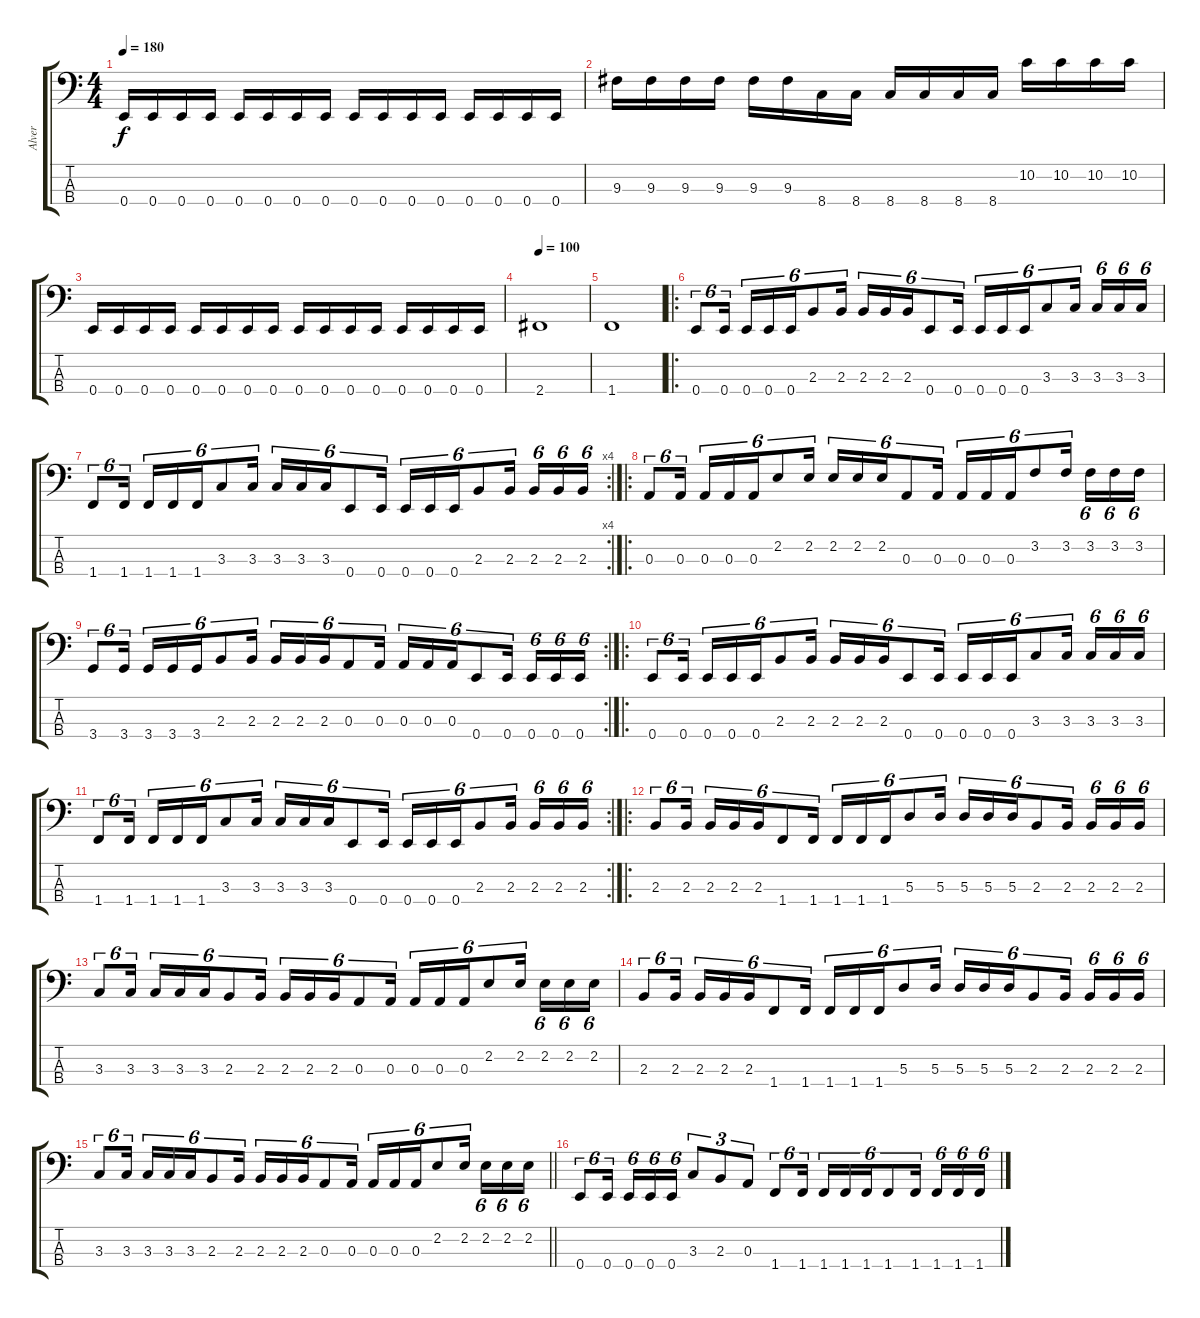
\track ("Alver" "Alver") {instrument electricbassfinger}
\staff {score tabs}
\tuning (G2 D2 A1 E1) {hide}
\ts (4 4)
\tempo 180
\clef f4
\ks c
0.4.16{dy f} 0.4.16 0.4.16 0.4.16 0.4.16 0.4.16 0.4.16 0.4.16 0.4.16 0.4.16 0.4.16 0.4.16 0.4.16 0.4.16 0.4.16 0.4.16 |
9.3.16 9.3.16 9.3.16 9.3.16 9.3.16 9.3.16 8.4.16 8.4.16 8.4.16 8.4.16 8.4.16 8.4.16 10.2.16 10.2.16 10.2.16 10.2.16 |
0.4.16 0.4.16 0.4.16 0.4.16 0.4.16 0.4.16 0.4.16 0.4.16 0.4.16 0.4.16 0.4.16 0.4.16 0.4.16 0.4.16 0.4.16 0.4.16 |
\tempo 100
2.4.1 |
1.4.1 |
\ro
0.4.8{tu (6 4)} 0.4.16{tu (6 4)} 0.4.16{tu (6 4)} 0.4.16{tu (6 4)} 0.4.16{tu (6 4)} 2.3.8{tu (6 4)} 2.3.16{tu (6 4)} 2.3.16{tu (6 4)} 2.3.16{tu (6 4)} 2.3.16{tu (6 4)} 0.4.8{tu (6 4)} 0.4.16{tu (6 4)} 0.4.16{tu (6 4)} 0.4.16{tu (6 4)} 0.4.16{tu (6 4)} 3.3.8{tu (6 4)} 3.3.16{tu (6 4)} 3.3.16{tu (6 4)} 3.3.16{tu (6 4)} 3.3.16{tu (6 4)} |
\rc 4
1.4.8{tu (6 4)} 1.4.16{tu (6 4)} 1.4.16{tu (6 4)} 1.4.16{tu (6 4)} 1.4.16{tu (6 4)} 3.3.8{tu (6 4)} 3.3.16{tu (6 4)} 3.3.16{tu (6 4)} 3.3.16{tu (6 4)} 3.3.16{tu (6 4)} 0.4.8{tu (6 4)} 0.4.16{tu (6 4)} 0.4.16{tu (6 4)} 0.4.16{tu (6 4)} 0.4.16{tu (6 4)} 2.3.8{tu (6 4)} 2.3.16{tu (6 4)} 2.3.16{tu (6 4)} 2.3.16{tu (6 4)} 2.3.16{tu (6 4)} |
\ro
0.3.8{tu (6 4)} 0.3.16{tu (6 4)} 0.3.16{tu (6 4)} 0.3.16{tu (6 4)} 0.3.16{tu (6 4)} 2.2.8{tu (6 4)} 2.2.16{tu (6 4)} 2.2.16{tu (6 4)} 2.2.16{tu (6 4)} 2.2.16{tu (6 4)} 0.3.8{tu (6 4)} 0.3.16{tu (6 4)} 0.3.16{tu (6 4)} 0.3.16{tu (6 4)} 0.3.16{tu (6 4)} 3.2.8{tu (6 4)} 3.2.16{tu (6 4)} 3.2.16{tu (6 4)} 3.2.16{tu (6 4)} 3.2.16{tu (6 4)} |
\rc 2
3.4.8{tu (6 4)} 3.4.16{tu (6 4)} 3.4.16{tu (6 4)} 3.4.16{tu (6 4)} 3.4.16{tu (6 4)} 2.3.8{tu (6 4)} 2.3.16{tu (6 4)} 2.3.16{tu (6 4)} 2.3.16{tu (6 4)} 2.3.16{tu (6 4)} 0.3.8{tu (6 4)} 0.3.16{tu (6 4)} 0.3.16{tu (6 4)} 0.3.16{tu (6 4)} 0.3.16{tu (6 4)} 0.4.8{tu (6 4)} 0.4.16{tu (6 4)} 0.4.16{tu (6 4)} 0.4.16{tu (6 4)} 0.4.16{tu (6 4)} |
\ro
0.4.8{tu (6 4)} 0.4.16{tu (6 4)} 0.4.16{tu (6 4)} 0.4.16{tu (6 4)} 0.4.16{tu (6 4)} 2.3.8{tu (6 4)} 2.3.16{tu (6 4)} 2.3.16{tu (6 4)} 2.3.16{tu (6 4)} 2.3.16{tu (6 4)} 0.4.8{tu (6 4)} 0.4.16{tu (6 4)} 0.4.16{tu (6 4)} 0.4.16{tu (6 4)} 0.4.16{tu (6 4)} 3.3.8{tu (6 4)} 3.3.16{tu (6 4)} 3.3.16{tu (6 4)} 3.3.16{tu (6 4)} 3.3.16{tu (6 4)} |
\rc 2
1.4.8{tu (6 4)} 1.4.16{tu (6 4)} 1.4.16{tu (6 4)} 1.4.16{tu (6 4)} 1.4.16{tu (6 4)} 3.3.8{tu (6 4)} 3.3.16{tu (6 4)} 3.3.16{tu (6 4)} 3.3.16{tu (6 4)} 3.3.16{tu (6 4)} 0.4.8{tu (6 4)} 0.4.16{tu (6 4)} 0.4.16{tu (6 4)} 0.4.16{tu (6 4)} 0.4.16{tu (6 4)} 2.3.8{tu (6 4)} 2.3.16{tu (6 4)} 2.3.16{tu (6 4)} 2.3.16{tu (6 4)} 2.3.16{tu (6 4)} |
\ro
2.3.8{tu (6 4)} 2.3.16{tu (6 4)} 2.3.16{tu (6 4)} 2.3.16{tu (6 4)} 2.3.16{tu (6 4)} 1.4.8{tu (6 4)} 1.4.16{tu (6 4)} 1.4.16{tu (6 4)} 1.4.16{tu (6 4)} 1.4.16{tu (6 4)} 5.3.8{tu (6 4)} 5.3.16{tu (6 4)} 5.3.16{tu (6 4)} 5.3.16{tu (6 4)} 5.3.16{tu (6 4)} 2.3.8{tu (6 4)} 2.3.16{tu (6 4)} 2.3.16{tu (6 4)} 2.3.16{tu (6 4)} 2.3.16{tu (6 4)} |
3.3.8{tu (6 4)} 3.3.16{tu (6 4)} 3.3.16{tu (6 4)} 3.3.16{tu (6 4)} 3.3.16{tu (6 4)} 2.3.8{tu (6 4)} 2.3.16{tu (6 4)} 2.3.16{tu (6 4)} 2.3.16{tu (6 4)} 2.3.16{tu (6 4)} 0.3.8{tu (6 4)} 0.3.16{tu (6 4)} 0.3.16{tu (6 4)} 0.3.16{tu (6 4)} 0.3.16{tu (6 4)} 2.2.8{tu (6 4)} 2.2.16{tu (6 4)} 2.2.16{tu (6 4)} 2.2.16{tu (6 4)} 2.2.16{tu (6 4)} |
2.3.8{tu (6 4)} 2.3.16{tu (6 4)} 2.3.16{tu (6 4)} 2.3.16{tu (6 4)} 2.3.16{tu (6 4)} 1.4.8{tu (6 4)} 1.4.16{tu (6 4)} 1.4.16{tu (6 4)} 1.4.16{tu (6 4)} 1.4.16{tu (6 4)} 5.3.8{tu (6 4)} 5.3.16{tu (6 4)} 5.3.16{tu (6 4)} 5.3.16{tu (6 4)} 5.3.16{tu (6 4)} 2.3.8{tu (6 4)} 2.3.16{tu (6 4)} 2.3.16{tu (6 4)} 2.3.16{tu (6 4)} 2.3.16{tu (6 4)} |
\barLineRight lightlight
3.3.8{tu (6 4)} 3.3.16{tu (6 4)} 3.3.16{tu (6 4)} 3.3.16{tu (6 4)} 3.3.16{tu (6 4)} 2.3.8{tu (6 4)} 2.3.16{tu (6 4)} 2.3.16{tu (6 4)} 2.3.16{tu (6 4)} 2.3.16{tu (6 4)} 0.3.8{tu (6 4)} 0.3.16{tu (6 4)} 0.3.16{tu (6 4)} 0.3.16{tu (6 4)} 0.3.16{tu (6 4)} 2.2.8{tu (6 4)} 2.2.16{tu (6 4)} 2.2.16{tu (6 4)} 2.2.16{tu (6 4)} 2.2.16{tu (6 4)} |
0.4.8{tu (6 4)} 0.4.16{tu (6 4)} 0.4.16{tu (6 4)} 0.4.16{tu (6 4)} 0.4.16{tu (6 4)} 3.3.8{tu (3 2)} 2.3.8{tu (3 2)} 0.3.8{tu (3 2)} 1.4.8{tu (6 4)} 1.4.16{tu (6 4)} 1.4.16{tu (6 4)} 1.4.16{tu (6 4)} 1.4.16{tu (6 4)} 1.4.8{tu (6 4)} 1.4.16{tu (6 4)} 1.4.16{tu (6 4)} 1.4.16{tu (6 4)} 1.4.16{tu (6 4)}
